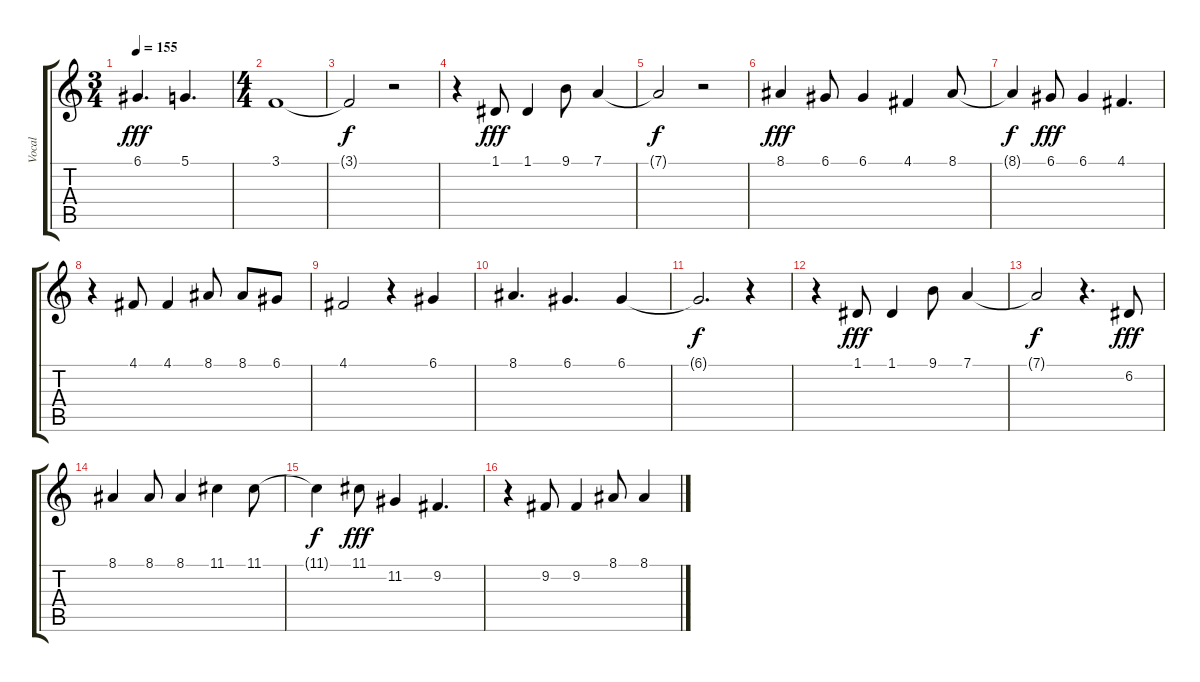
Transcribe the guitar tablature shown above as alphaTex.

\track ("Vocal" "Vocal") {instrument stringensemble1}
\staff {score tabs}
\tuning (D4 A3 F3 C3 G2 D2) {hide}
\ts (3 4)
\tempo 155
\clef g2
\ks c
6.1.4{d dy fff} 5.1.4{d} |
\ts (4 4)
3.1.1 |
3.1{t}.2{dy f} r.2 |
r.4 1.1.8{dy fff} 1.1.4 9.1.8 7.1.4 |
7.1{t}.2{dy f} r.2 |
8.1.4{dy fff} 6.1.8 6.1.4 4.1.4 8.1.8 |
8.1{t}.4{dy f} 6.1.8{dy fff} 6.1.4 4.1.4{d} |
r.4 4.1.8 4.1.4 8.1.8 8.1.8 6.1.8 |
4.1.2 r.4 6.1.4 |
8.1.4{d} 6.1.4{d} 6.1.4 |
6.1{t}.2{d dy f} r.4 |
r.4 1.1.8{dy fff} 1.1.4 9.1.8 7.1.4 |
7.1{t}.2{dy f} r.4{d} 6.2.8{dy fff} |
8.1.4 8.1.8 8.1.4 11.1.4 11.1.8 |
11.1{t}.4{dy f} 11.1.8{dy fff} 11.2.4 9.2.4{d} |
r.4 9.2.8 9.2.4 8.1.8 8.1.4
